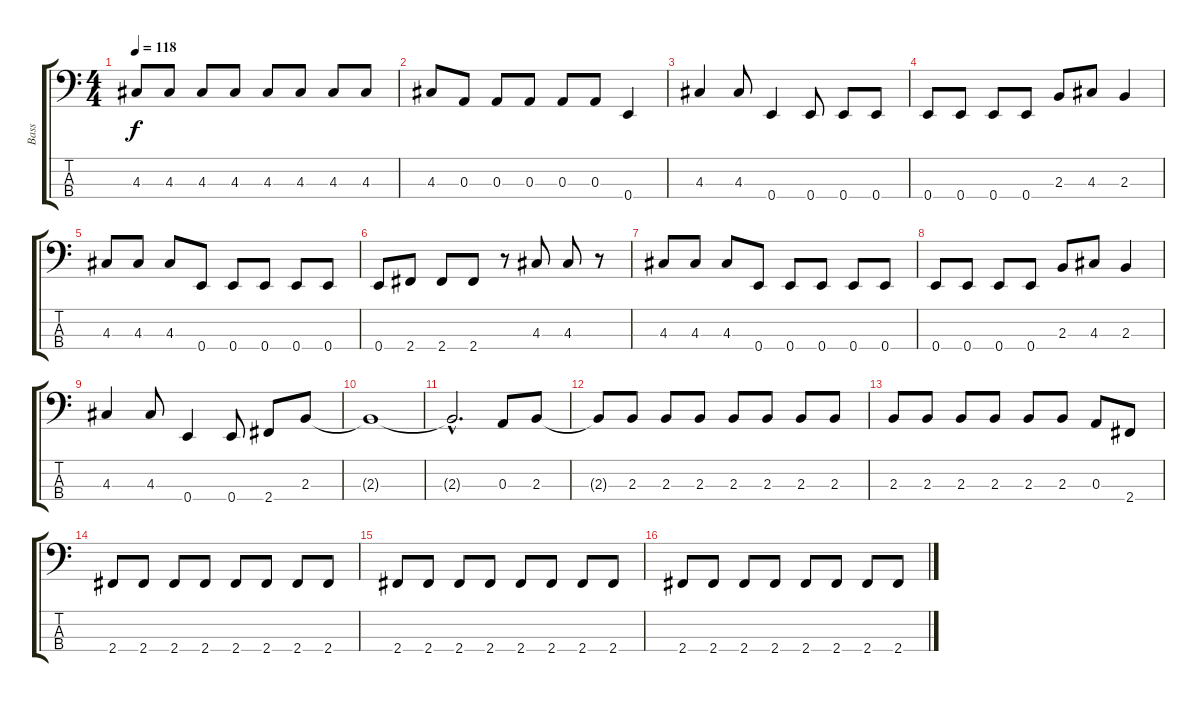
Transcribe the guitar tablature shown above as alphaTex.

\track ("Bass" "Bass") {instrument electricbassfinger}
\staff {score tabs}
\tuning (G2 D2 A1 E1) {hide}
\ts (4 4)
\tempo 118
\clef f4
\ks c
4.3.8{dy f} 4.3.8 4.3.8 4.3.8 4.3.8 4.3.8 4.3.8 4.3.8 |
4.3.8 0.3.8 0.3.8 0.3.8 0.3.8 0.3.8 0.4.4 |
4.3.4 4.3.8 0.4.4 0.4.8 0.4.8 0.4.8 |
0.4.8 0.4.8 0.4.8 0.4.8 2.3.8 4.3.8 2.3.4 |
4.3.8 4.3.8 4.3.8 0.4.8 0.4.8 0.4.8 0.4.8 0.4.8 |
0.4.8 2.4.8 2.4.8 2.4.8 r.8 4.3.8 4.3.8 r.8 |
4.3.8 4.3.8 4.3.8 0.4.8 0.4.8 0.4.8 0.4.8 0.4.8 |
0.4.8 0.4.8 0.4.8 0.4.8 2.3.8 4.3.8 2.3.4 |
4.3.4 4.3.8 0.4.4 0.4.8 2.4.8 2.3.8 |
2.3{t}.1 |
2.3{hac t}.2{d} 0.3.8 2.3.8 |
2.3{t}.8 2.3.8 2.3.8 2.3.8 2.3.8 2.3.8 2.3.8 2.3.8 |
2.3.8 2.3.8 2.3.8 2.3.8 2.3.8 2.3.8 0.3.8 2.4.8 |
2.4.8 2.4.8 2.4.8 2.4.8 2.4.8 2.4.8 2.4.8 2.4.8 |
2.4.8 2.4.8 2.4.8 2.4.8 2.4.8 2.4.8 2.4.8 2.4.8 |
2.4.8 2.4.8 2.4.8 2.4.8 2.4.8 2.4.8 2.4.8 2.4.8
